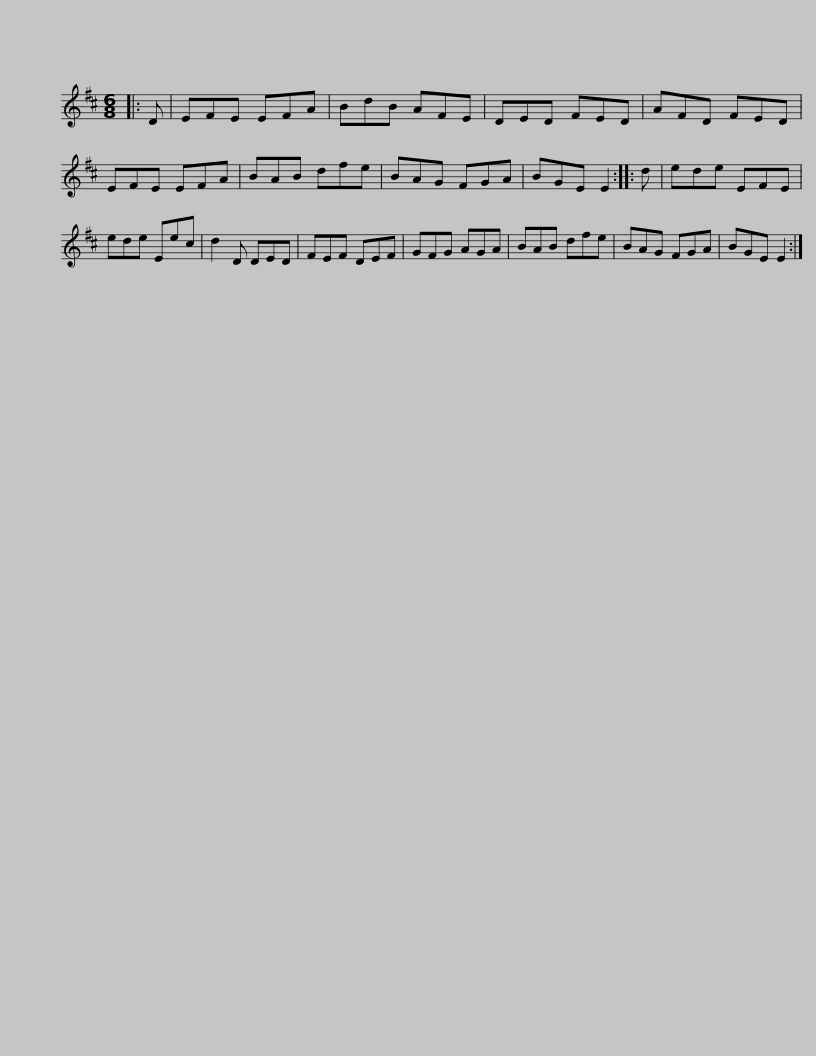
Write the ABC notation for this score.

X:1
L:1/8
M:6/8
I:linebreak $
K:D
V:1 treble
V:1
|: D | EFE EFA | BdB AFE | DED FED | AFD FED | %5
 EFE EFA | BAB dfe | BAG FGA |$ BGE E2 :: d | %10
 ede EFE | ede Eec | d2 D DED | FEF DEF | GFG AGA | %15
 BAB dfe |$ BAG FGA | BGE E2 :| %18
